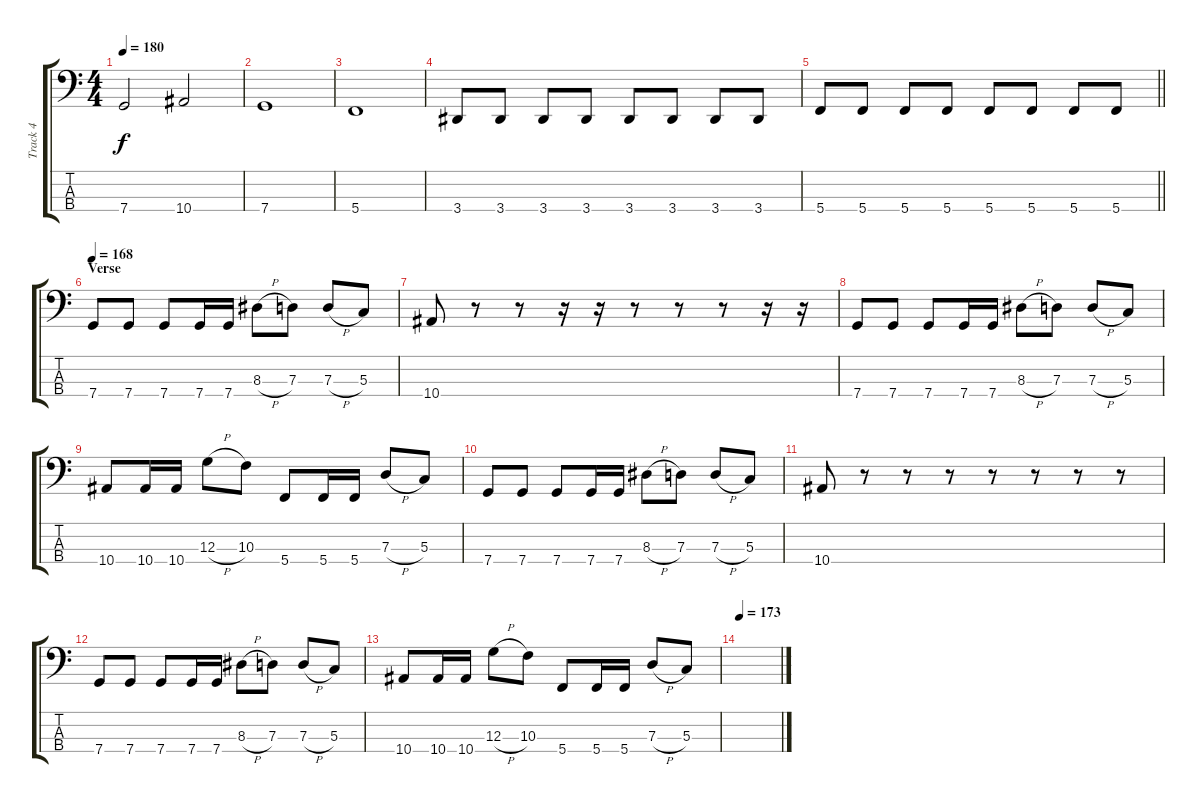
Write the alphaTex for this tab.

\track ("Track 4" "Track 4") {instrument electricbassfinger}
\staff {score tabs}
\tuning (F2 C2 G1 C1) {hide}
\ts (4 4)
\tempo 180
\clef f4
\ks c
7.4.2{dy f} 10.4.2 |
7.4.1 |
5.4.1 |
3.4.8 3.4.8 3.4.8 3.4.8 3.4.8 3.4.8 3.4.8 3.4.8 |
\barLineRight lightlight
5.4.8 5.4.8 5.4.8 5.4.8 5.4.8 5.4.8 5.4.8 5.4.8 |
\section ("" "Verse")
\tempo 168
7.4.8 7.4.8 7.4.8 7.4.16 7.4.16 8.3{h}.8 7.3.8 7.3{h}.8 5.3.8 |
10.4.8 r.8 r.8 r.16 r.16 r.8 r.8 r.8 r.16 r.16 |
7.4.8 7.4.8 7.4.8 7.4.16 7.4.16 8.3{h}.8 7.3.8 7.3{h}.8 5.3.8 |
10.4.8 10.4.16 10.4.16 12.3{h}.8 10.3.8 5.4.8 5.4.16 5.4.16 7.3{h}.8 5.3.8 |
7.4.8 7.4.8 7.4.8 7.4.16 7.4.16 8.3{h}.8 7.3.8 7.3{h}.8 5.3.8 |
10.4.8 r.8 r.8 r.8 r.8 r.8 r.8 r.8 |
7.4.8 7.4.8 7.4.8 7.4.16 7.4.16 8.3{h}.8 7.3.8 7.3{h}.8 5.3.8 |
10.4.8 10.4.16 10.4.16 12.3{h}.8 10.3.8 5.4.8 5.4.16 5.4.16 7.3{h}.8 5.3.8 |
\tempo 173
